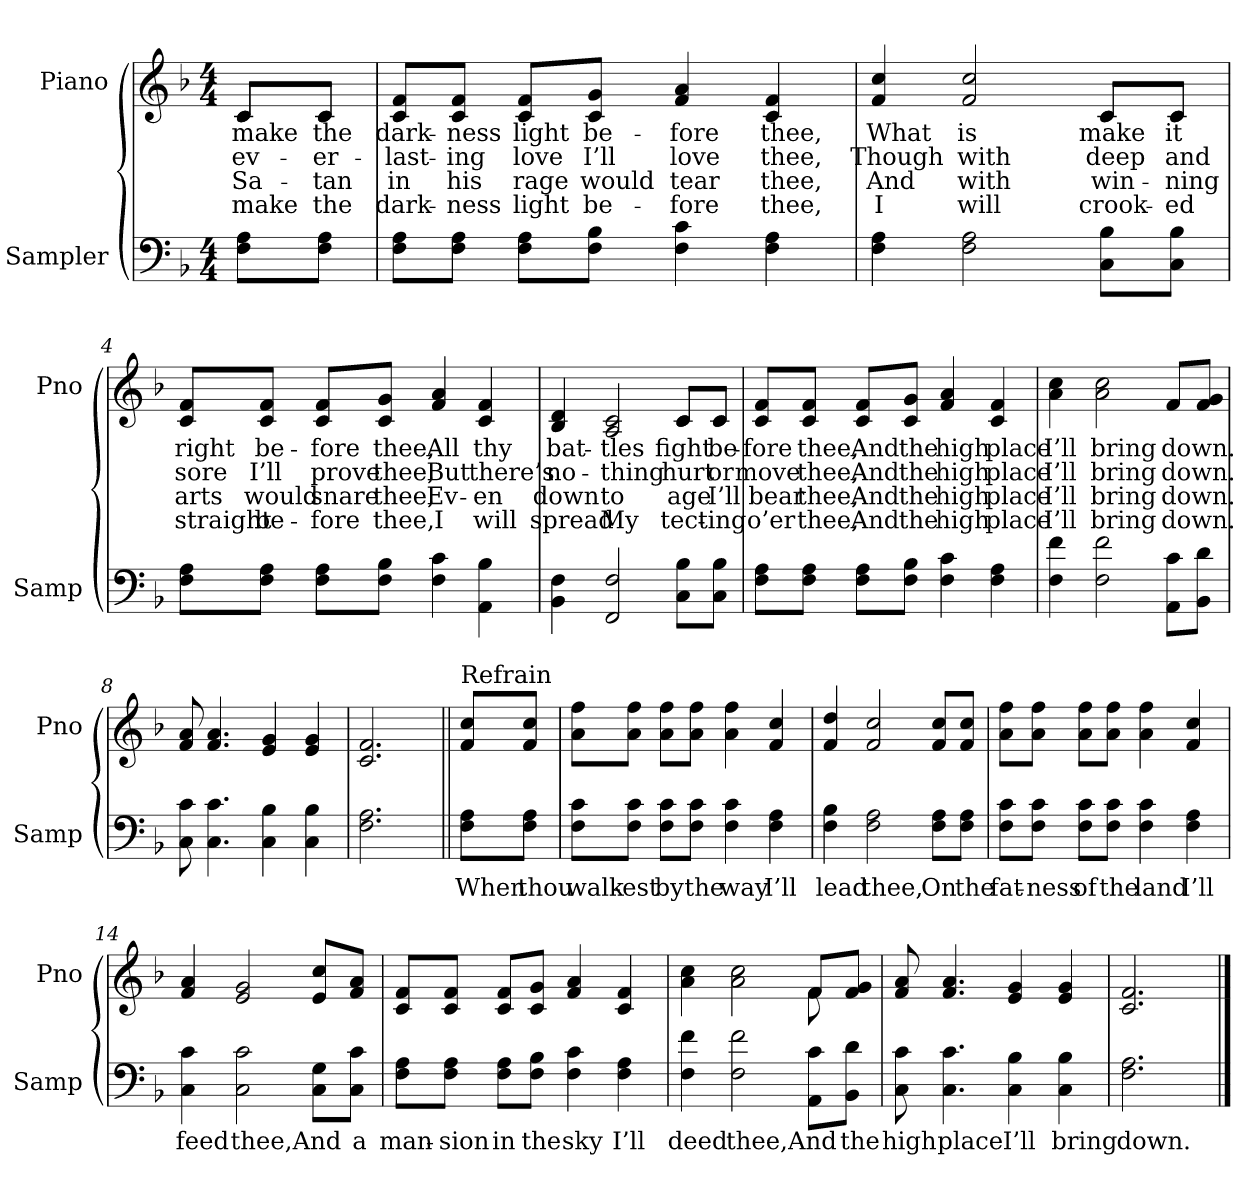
**kern	**text	**kern	**text	**text	**text	**text
*part2	*part2	*part1	*part1	*part1	*part1	*part1
*staff2	*staff2	*staff1	*staff1	*staff1	*staff1	*staff1
*I"Sampler	*	*I"Piano	*	*	*	*
*I'Samp	*	*I'Pno	*	*	*	*
*clefF4	*	*clefG2	*	*	*	*
*k[b-]	*	*k[b-]	*	*	*	*
*F:	*	*F:	*	*	*	*
*M4/4	*	*M4/4	*	*	*	*
=1	=1	=1	=1	=1	=1	=1
*	*	*^	*	*	*	*
8F\ 8A\L	.	8c/L	8c/L	make	ev-	Sa-	make
8F\ 8A\J	.	8c/J	8c/J	the	-er-	-tan	the
*	*	*v	*v	*	*	*	*
=2	=2	=2	=2	=2	=2	=2
8F\ 8A\L	.	8c/ 8f/L	dark-	-last-	in	dark-
8F\ 8A\J	.	8c/ 8f/J	-ness	-ing	his	-ness
8F\ 8A\L	.	8c/ 8f/L	light	love	rage	light
8F\ 8B-\J	.	8c/ 8g/J	be-	I’ll	would	be-
4F 4c	.	4f 4a	-fore	love	tear	-fore
4F 4A	.	4c 4f	thee,	thee,	thee,	thee,
=3	=3	=3	=3	=3	=3	=3
*	*	*^	*	*	*	*
4F 4A	.	4f 4cc	2.ryy	What	Though	And	I
2F 2A	.	2f 2cc	.	is	with	with	will
8C\ 8B-\L	.	8c/L	8c/L	make	deep	win-	crook-
8C\ 8B-\J	.	8c/J	8c/J	it	and	-ning	-ed
*	*	*v	*v	*	*	*	*
=4	=4	=4	=4	=4	=4	=4
8F\ 8A\L	.	8c/ 8f/L	right	sore	arts	straight
8F\ 8A\J	.	8c/ 8f/J	be-	I’ll	would	be-
8F\ 8A\L	.	8c/ 8f/L	-fore	prove	snare	-fore
8F\ 8B-\J	.	8c/ 8g/J	thee,	thee,	thee,	thee,
4F 4c	.	4f 4a	All	But	Ev-	I
4AA 4B-	.	4c 4f	thy	there’s	-en	will
=5	=5	=5	=5	=5	=5	=5
*	*	*^	*	*	*	*
4BB- 4F	.	4B- 4d	2.ryy	bat-	no-	down	spread
2FF 2F	.	2A 2c	.	-tles	-thing	to	My
8C\ 8B-\L	.	8c/L	8c/L	fight	hurt	age	-tect-
8C\ 8B-\J	.	8c/J	8c/J	be-	or	I’ll	-ing
*	*	*v	*v	*	*	*	*
=6	=6	=6	=6	=6	=6	=6
8F\ 8A\L	.	8c/ 8f/L	-fore	move	bear	o’er
8F\ 8A\J	.	8c/ 8f/J	thee,	thee,	thee,	thee,
8F\ 8A\L	.	8c/ 8f/L	And	And	And	And
8F\ 8B-\J	.	8c/ 8g/J	the	the	the	the
4F 4c	.	4f 4a	high	high	high	high
4F 4A	.	4c 4f	place	place	place	place
=7	=7	=7	=7	=7	=7	=7
4F 4f	.	4a 4cc	I’ll	I’ll	I’ll	I’ll
2F 2f	.	2a 2cc	bring	bring	bring	bring
8AA\ 8c\L	.	8f/L	down.	down.	down.	down.
8BB-\ 8d\J	.	8f/ 8g/J	.	.	.	.
=8	=8	=8	=8	=8	=8	=8
8C 8c	.	8f 8a	.	.	.	.
4.C 4.c	.	4.f 4.a	.	.	.	.
4C 4B-	.	4e 4g	.	.	.	.
4C 4B-	.	4e 4g	.	.	.	.
=9	=9	=9	=9	=9	=9	=9
2.F 2.A	.	2.c 2.f	.	.	.	.
=10||	=10||	=10||	=10||	=10||	=10||	=10||
!	!	!LO:TX:t=Refrain	!	!	!	!
8F\ 8A\L	When	8f/ 8cc/L	.	.	.	.
8F\ 8A\J	thou	8f/ 8cc/J	.	.	.	.
=11	=11	=11	=11	=11	=11	=11
8F\ 8c\L	walk-	8a\ 8ff\L	.	.	.	.
8F\ 8c\J	-est	8a\ 8ff\J	.	.	.	.
8F\ 8c\L	by	8a\ 8ff\L	.	.	.	.
8F\ 8c\J	the	8a\ 8ff\J	.	.	.	.
4F 4c	way	4a 4ff	.	.	.	.
4F 4A	I’ll	4f 4cc	.	.	.	.
=12	=12	=12	=12	=12	=12	=12
4F 4B-	lead	4f 4dd	.	.	.	.
2F 2A	thee,	2f 2cc	.	.	.	.
8F\ 8A\L	On	8f/ 8cc/L	.	.	.	.
8F\ 8A\J	the	8f/ 8cc/J	.	.	.	.
=13	=13	=13	=13	=13	=13	=13
8F\ 8c\L	fat-	8a\ 8ff\L	.	.	.	.
8F\ 8c\J	-ness	8a\ 8ff\J	.	.	.	.
8F\ 8c\L	of	8a\ 8ff\L	.	.	.	.
8F\ 8c\J	the	8a\ 8ff\J	.	.	.	.
4F 4c	land	4a 4ff	.	.	.	.
4F 4A	I’ll	4f 4cc	.	.	.	.
=14	=14	=14	=14	=14	=14	=14
4C 4c	feed	4f 4a	.	.	.	.
2C 2c	thee,	2e 2g	.	.	.	.
8C\ 8G\L	And	8e/ 8cc/L	.	.	.	.
8C\ 8c\J	a	8f/ 8a/J	.	.	.	.
=15	=15	=15	=15	=15	=15	=15
8F\ 8A\L	man-	8c/ 8f/L	.	.	.	.
8F\ 8A\J	-sion	8c/ 8f/J	.	.	.	.
8F\ 8A\L	in	8c/ 8f/L	.	.	.	.
8F\ 8B-\J	the	8c/ 8g/J	.	.	.	.
4F 4c	sky	4f 4a	.	.	.	.
4F 4A	I’ll	4c 4f	.	.	.	.
=16	=16	=16	=16	=16	=16	=16
*	*	*^	*	*	*	*
4F 4f	deed	4a 4cc	2.ryy	.	.	.	.
2F 2f	thee,	2a 2cc	.	.	.	.	.
8AA\ 8c\L	And	8f/L	8f	.	.	.	.
8BB-\ 8d\J	the	8f/ 8g/J	8ryy	.	.	.	.
*	*	*v	*v	*	*	*	*
=17	=17	=17	=17	=17	=17	=17
8C 8c	high	8f 8a	.	.	.	.
4.C 4.c	place	4.f 4.a	.	.	.	.
4C 4B-	I’ll	4e 4g	.	.	.	.
4C 4B-	bring	4e 4g	.	.	.	.
=18	=18	=18	=18	=18	=18	=18
2.F 2.A	down.	2.c 2.f	.	.	.	.
==	==	==	==	==	==	==
*-	*-	*-	*-	*-	*-	*-
